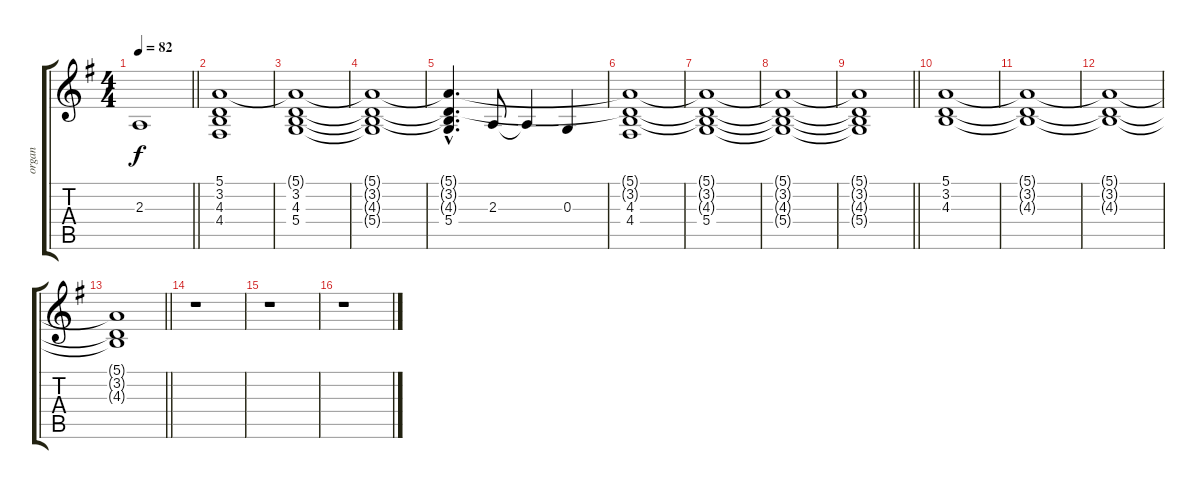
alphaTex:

\track ("organ" "organ") {instrument drawbarorgan}
\staff {score tabs}
\tuning (E4 B3 G3 D3 A2 E2) {hide}
\ts (4 4)
\tempo 82
\clef g2
\barLineRight lightlight
\ks g
2.3.1{dy f} |
(5.1 3.2 4.3 4.4).1 |
(5.1{t} 3.2 4.3 5.4).1 |
(5.1{t} 3.2{t} 4.3{t} 5.4{t}).1 |
(5.1{hac t} 3.2{hac t} 4.3{hac t} 5.4{hac}).4{d} 2.3.8 2.3{t}.4 0.3.4 |
(5.1{t} 3.2{t} 4.3 4.4).1 |
(5.1{t} 3.2{t} 4.3{t} 5.4).1 |
(5.1{t} 3.2{t} 4.3{t} 5.4{t}).1 |
\barLineRight lightlight
(5.1{t} 3.2{t} 4.3{t} 5.4{t}).1 |
(5.1 3.2 4.3).1 |
(5.1{t} 3.2{t} 4.3{t}).1 |
(5.1{t} 3.2{t} 4.3{t}).1 |
\barLineRight lightlight
(5.1{t} 3.2{t} 4.3{t}).1 |
r.1 |
r.1 |
r.1
